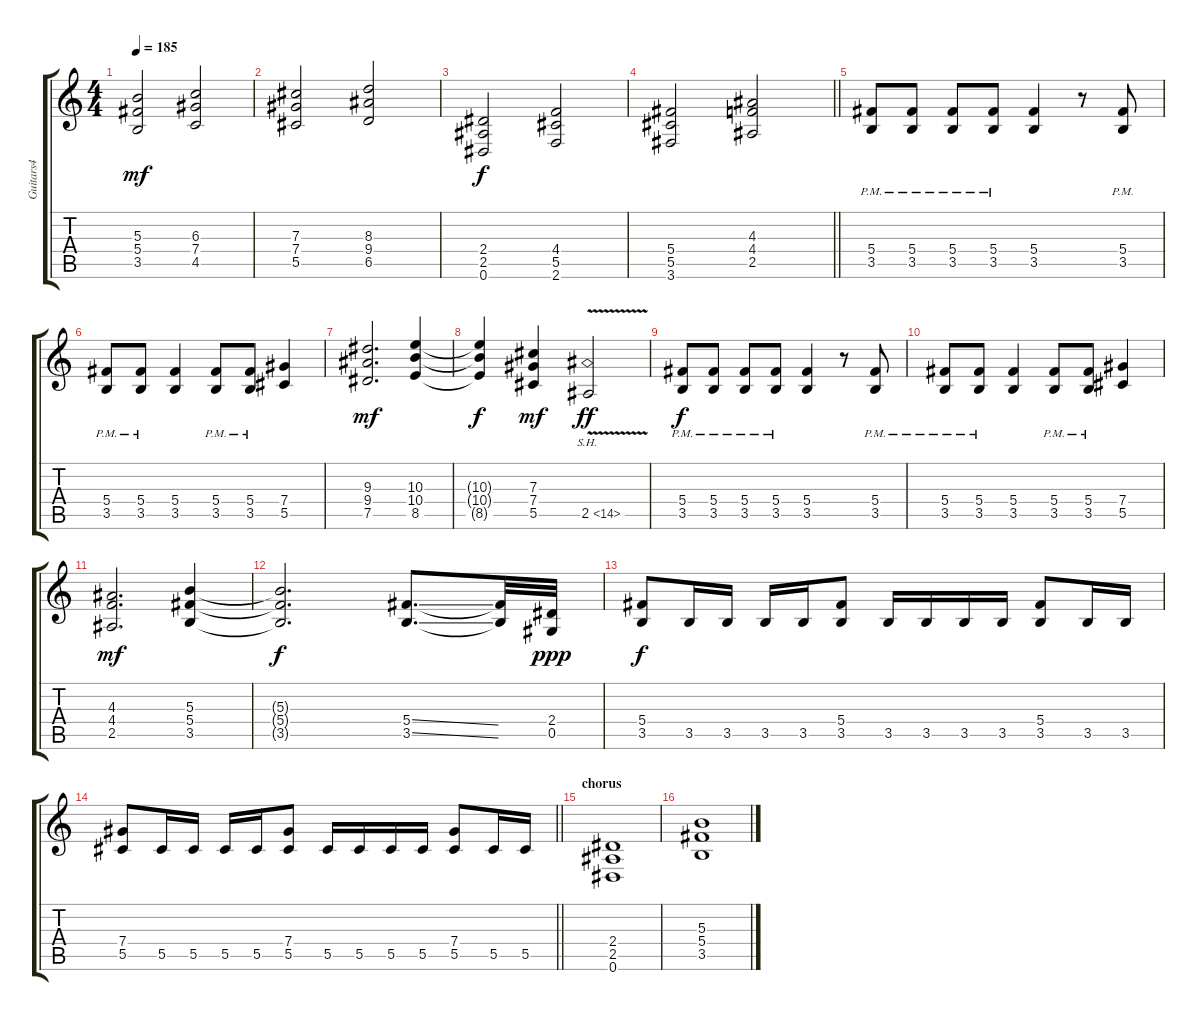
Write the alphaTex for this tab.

\track ("Guitars4" "Guitars4") {instrument distortionguitar}
\staff {score tabs}
\tuning (Eb4 Bb3 Gb3 Db3 Ab2 Eb2) {hide}
\ts (4 4)
\tempo 185
\clef g2
\ks c
(5.3 5.4 3.5).2{dy mf} (6.3 7.4 4.5).2 |
(7.3 7.4 5.5).2 (8.3 9.4 6.5).2 |
(2.4 2.5 0.6).2{dy f} (4.4 5.5 2.6).2 |
\barLineRight lightlight
(5.4 5.5 3.6).2 (4.3 4.4 2.5).2 |
\section ("" "")
(5.4{pm} 3.5).8 (5.4{pm} 3.5).8 (5.4{pm} 3.5).8 (5.4{pm} 3.5).8 (5.4 3.5).4 r.8 (5.4{pm} 3.5).8 |
(5.4{pm} 3.5).8 (5.4{pm} 3.5).8 (5.4 3.5).4 (5.4{pm} 3.5).8 (5.4{pm} 3.5).8 (7.4 5.5).4 |
(9.3 9.4 7.5).2{d dy mf} (10.3 10.4 8.5).4 |
(10.3{t} 10.4{t} 8.5{t}).4{dy f} (7.3 7.4 5.5).4{dy mf} 2.5{sh 12 v}.2{dy ff} |
(5.4{pm} 3.5).8{dy f} (5.4{pm} 3.5).8 (5.4{pm} 3.5).8 (5.4{pm} 3.5).8 (5.4 3.5).4 r.8 (5.4{pm} 3.5).8 |
(5.4{pm} 3.5).8 (5.4{pm} 3.5).8 (5.4 3.5).4 (5.4{pm} 3.5).8 (5.4{pm} 3.5).8 (7.4 5.5).4 |
(4.3 4.4 2.5).2{d dy mf} (5.3 5.4 3.5).4 |
(5.3{t} 5.4{t} 3.5{t}).2{d dy f} (5.4{ss} 3.5{ss}).8{d} (5.4{t} 3.5{t}).32 (2.4 0.5).32{dy ppp} |
(5.4 3.5).8{dy f} 3.5.16 3.5.16 3.5.16 3.5.16 (5.4 3.5).8 3.5.16 3.5.16 3.5.16 3.5.16 (5.4 3.5).8 3.5.16 3.5.16 |
\barLineRight lightlight
(7.4 5.5).8 5.5.16 5.5.16 5.5.16 5.5.16 (7.4 5.5).8 5.5.16 5.5.16 5.5.16 5.5.16 (7.4 5.5).8 5.5.16 5.5.16 |
\section ("" "chorus")
(2.4 2.5 0.6).1 |
(5.3 5.4 3.5).1
